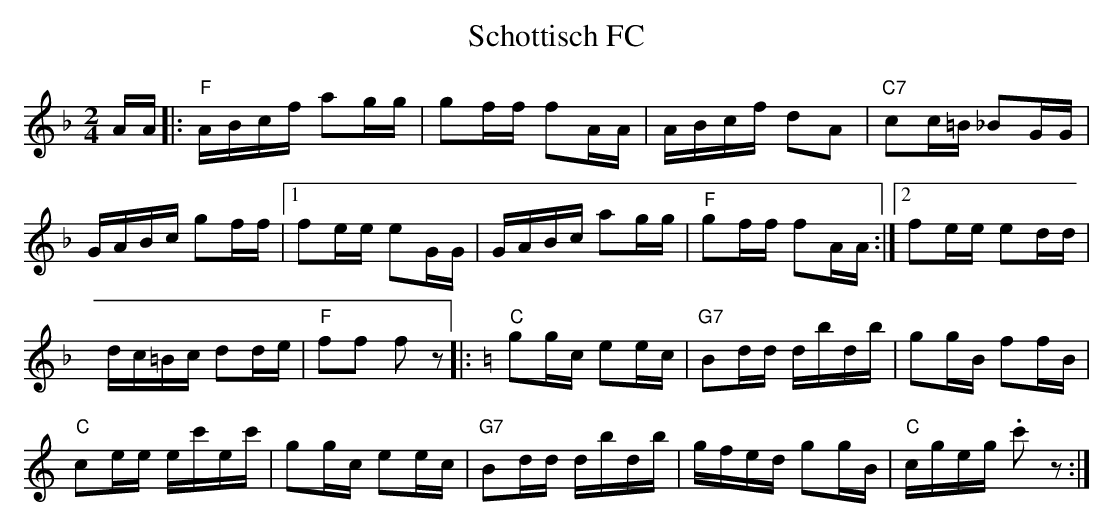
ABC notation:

X:1
T: Schottisch FC
M:2/4
L:1/16
K:F
AA |: "F"ABcf a2gg | g2ff f2AA | ABcf d2A2 | "C7"c2c=B _B2GG |
GABc g2ff |1 f2ee e2GG | GABc a2gg | "F"g2ff f2AA :|2 f2ee e2dd |
dc=Bc d2de | "F"f2f2 f2z2 |: [K:C]  "C"g2gc e2ec | "G7"B2dd dbdb | g2gB f2fB |
"C"c2ee ec'ec' | g2gc e2ec | "G7"B2dd dbdb | gfed g2gB | "C"cgeg .c'2z2 :|
